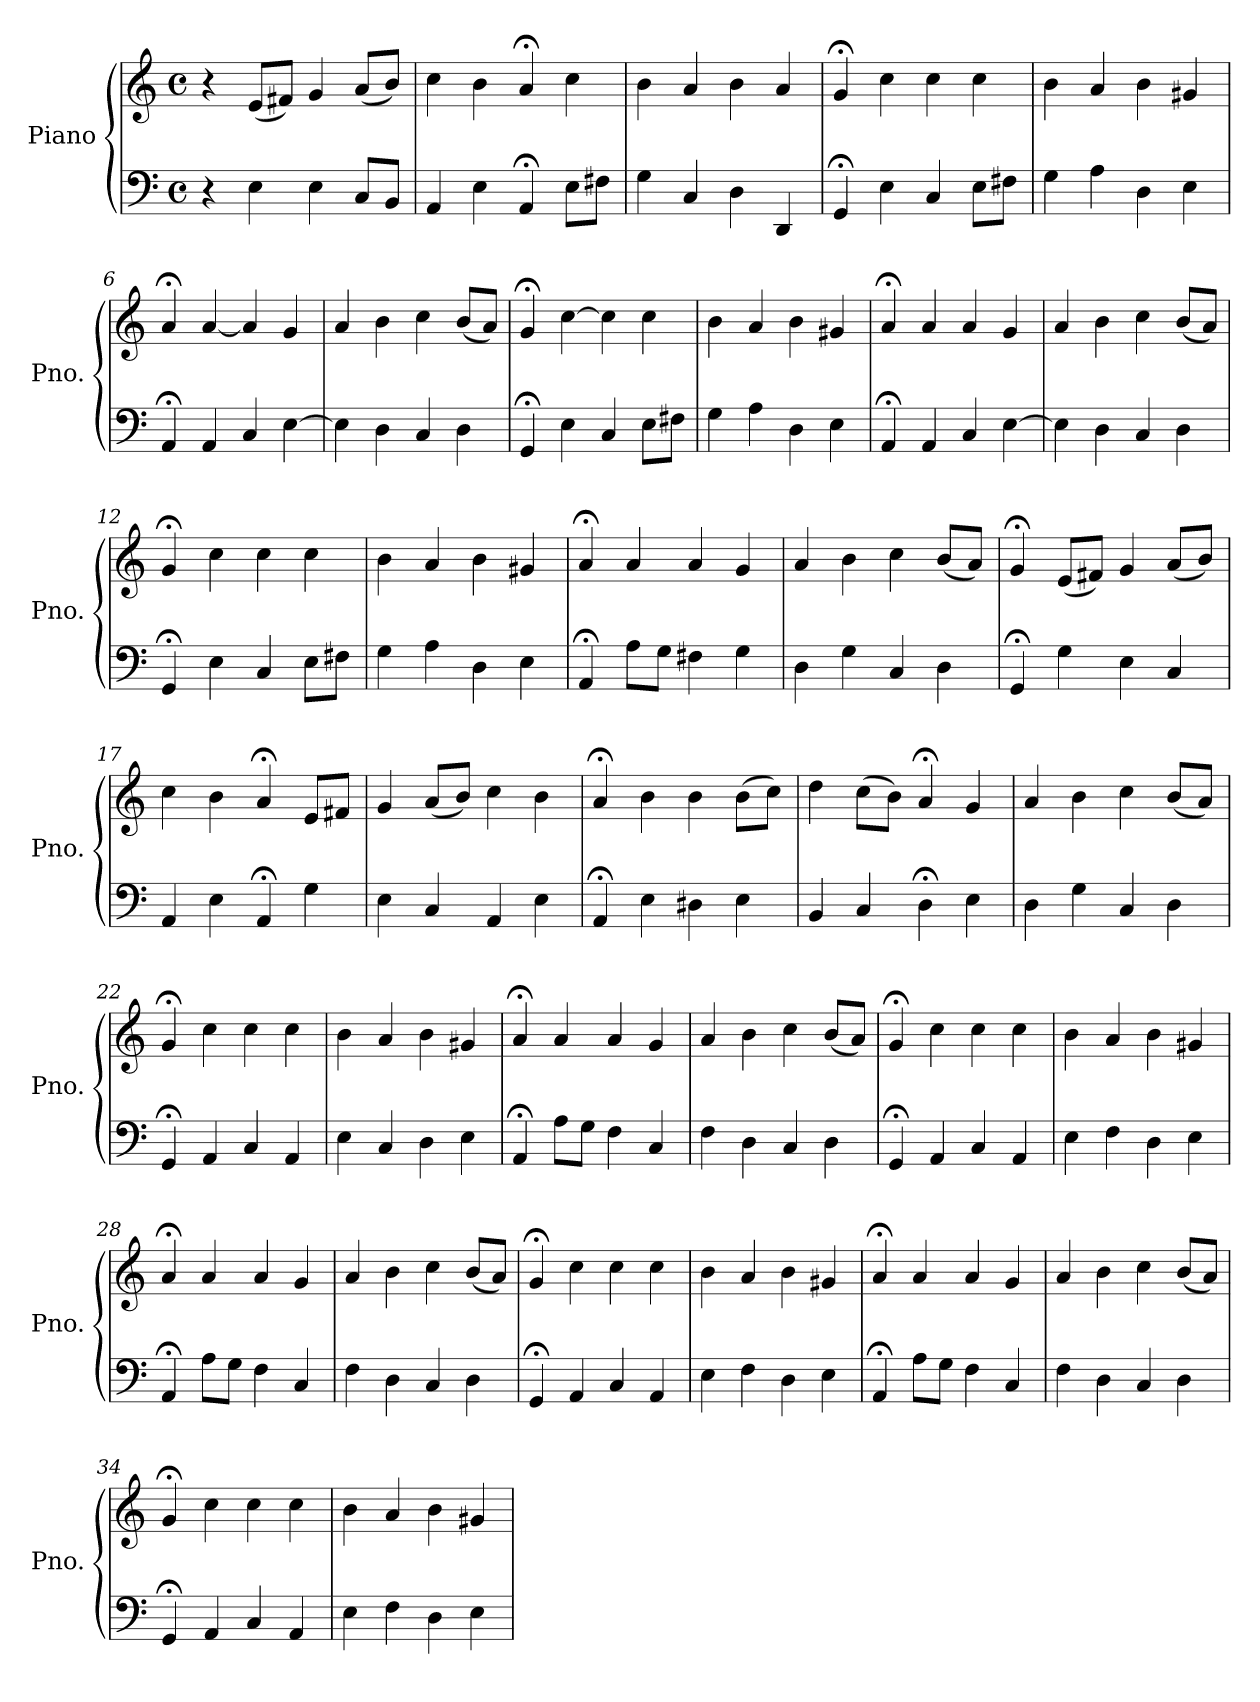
**kern	**kern
*part1	*part1
*staff2	*staff1
*I"Piano	*
*I'Pno.	*
*clefF4	*clefG2
*k[]	*k[]
*M4/4	*M4/4
*met(c)	*met(c)
=1	=1
4r	4r
4E\	(8e/L
.	8f#X/J)
4E\	4g/
8C/L	(8a/L
8BB/J	8b/J)
=2	=2
4AA/	4cc\
4E\	4b\
4AA;</	4a;</
8E\L	4cc\
8F#X\J	.
=3	=3
4G\	4b\
4C/	4a/
4D\	4b\
4DD/	4a/
=4	=4
4GG;</	4g;</
4E\	4cc\
4C/	4cc\
8E\L	4cc\
8F#X\J	.
=5	=5
4G\	4b\
4A\	4a/
4D\	4b\
4E\	4g#X/
=6	=6
4AA;</	4a;</
4AA/	[4a/
4C/	4a/]
[4E\	4g/
!!LO:LB:g=z
=7	=7
4E\]	4a/
4D\	4b\
4C/	4cc\
4D\	(8b/L
.	8a/J)
=8	=8
4GG;</	4g;</
4E\	[4cc\
4C/	4cc\]
8E\L	4cc\
8F#X\J	.
=9	=9
4G\	4b\
4A\	4a/
4D\	4b\
4E\	4g#X/
=10	=10
4AA;</	4a;</
4AA/	4a/
4C/	4a/
[4E\	4g/
=11	=11
4E\]	4a/
4D\	4b\
4C/	4cc\
4D\	(8b/L
.	8a/J)
=12	=12
4GG;</	4g;</
4E\	4cc\
4C/	4cc\
8E\L	4cc\
8F#X\J	.
=13	=13
4G\	4b\
4A\	4a/
4D\	4b\
4E\	4g#X/
!!LO:LB:g=z
=14	=14
4AA;</	4a;</
8A\L	4a/
8G\J	.
4F#X\	4a/
4G\	4g/
=15	=15
4D\	4a/
4G\	4b\
4C/	4cc\
4D\	(8b/L
.	8a/J)
=16	=16
4GG;</	4g;</
4G\	(8e/L
.	8f#X/J)
4E\	4g/
4C/	(8a/L
.	8b/J)
=17	=17
4AA/	4cc\
4E\	4b\
4AA;</	4a;</
4G\	8e/L
.	8f#X/J
=18	=18
4E\	4g/
4C/	(8a/L
.	8b/J)
4AA/	4cc\
4E\	4b\
=19	=19
4AA;</	4a;</
4E\	4b\
4D#X\	4b\
4E\	(8b\L
.	8cc\J)
!!LO:LB:g=z
=20	=20
4BB/	4dd\
4C/	(8cc\L
.	8b\J)
4D;<\	4a;</
4E\	4g/
=21	=21
4D\	4a/
4G\	4b\
4C/	4cc\
4D\	(8b/L
.	8a/J)
=22	=22
4GG;</	4g;</
4AA/	4cc\
4C/	4cc\
4AA/	4cc\
=23	=23
4E\	4b\
4C/	4a/
4D\	4b\
4E\	4g#X/
=24	=24
4AA;</	4a;</
8A\L	4a/
8G\J	.
4F\	4a/
4C/	4g/
=25	=25
4F\	4a/
4D\	4b\
4C/	4cc\
4D\	(8b/L
.	8a/J)
=26	=26
4GG;</	4g;</
4AA/	4cc\
4C/	4cc\
4AA/	4cc\
!!LO:LB:g=z
=27	=27
4E\	4b\
4F\	4a/
4D\	4b\
4E\	4g#X/
=28	=28
4AA;</	4a;</
8A\L	4a/
8G\J	.
4F\	4a/
4C/	4g/
=29	=29
4F\	4a/
4D\	4b\
4C/	4cc\
4D\	(8b/L
.	8a/J)
=30	=30
4GG;</	4g;</
4AA/	4cc\
4C/	4cc\
4AA/	4cc\
=31	=31
4E\	4b\
4F\	4a/
4D\	4b\
4E\	4g#X/
=32	=32
4AA;</	4a;</
8A\L	4a/
8G\J	.
4F\	4a/
4C/	4g/
=33	=33
4F\	4a/
4D\	4b\
4C/	4cc\
4D\	(8b/L
.	8a/J)
!!LO:LB:g=z
=34	=34
4GG;</	4g;</
4AA/	4cc\
4C/	4cc\
4AA/	4cc\
=35	=35
4E\	4b\
4F\	4a/
4D\	4b\
4E\	4g#X/
=	=
*-	*-
